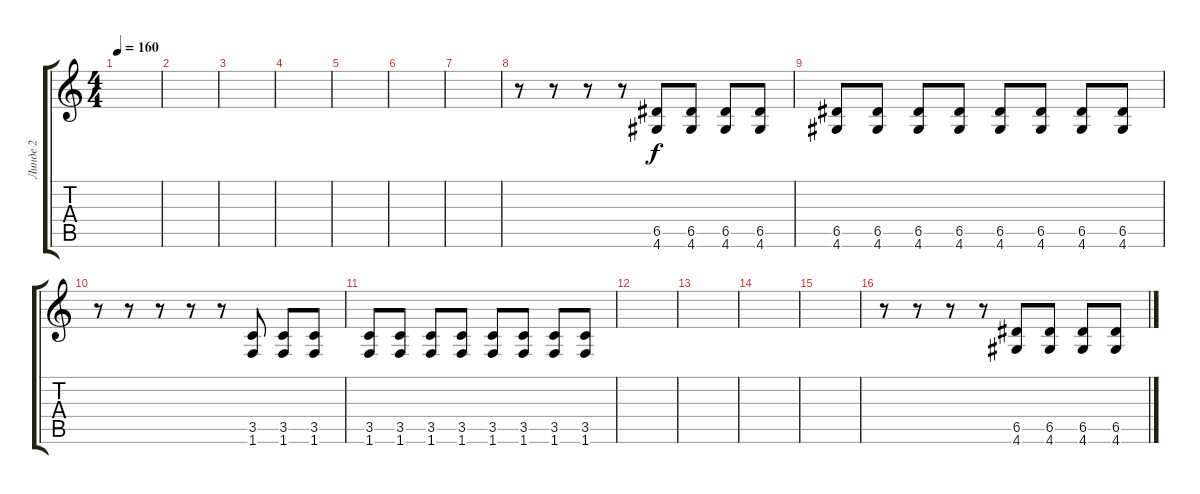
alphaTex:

\track ("Линде 2" "Линде 2") {instrument distortionguitar}
\staff {score tabs}
\tuning (E4 B3 G3 D3 A2 E2) {hide}
\ts (4 4)
\tempo 160
\clef g2
\ks c
|
|
|
|
|
|
|
r.8 r.8 r.8 r.8 (6.5 4.6).8 (6.5 4.6).8 (6.5 4.6).8 (6.5 4.6).8 |
(6.5 4.6).8 (6.5 4.6).8 (6.5 4.6).8 (6.5 4.6).8 (6.5 4.6).8 (6.5 4.6).8 (6.5 4.6).8 (6.5 4.6).8 |
r.8 r.8 r.8 r.8 r.8 (3.5 1.6).8 (3.5 1.6).8 (3.5 1.6).8 |
(3.5 1.6).8 (3.5 1.6).8 (3.5 1.6).8 (3.5 1.6).8 (3.5 1.6).8 (3.5 1.6).8 (3.5 1.6).8 (3.5 1.6).8 |
|
|
|
|
r.8 r.8 r.8 r.8 (6.5 4.6).8 (6.5 4.6).8 (6.5 4.6).8 (6.5 4.6).8
